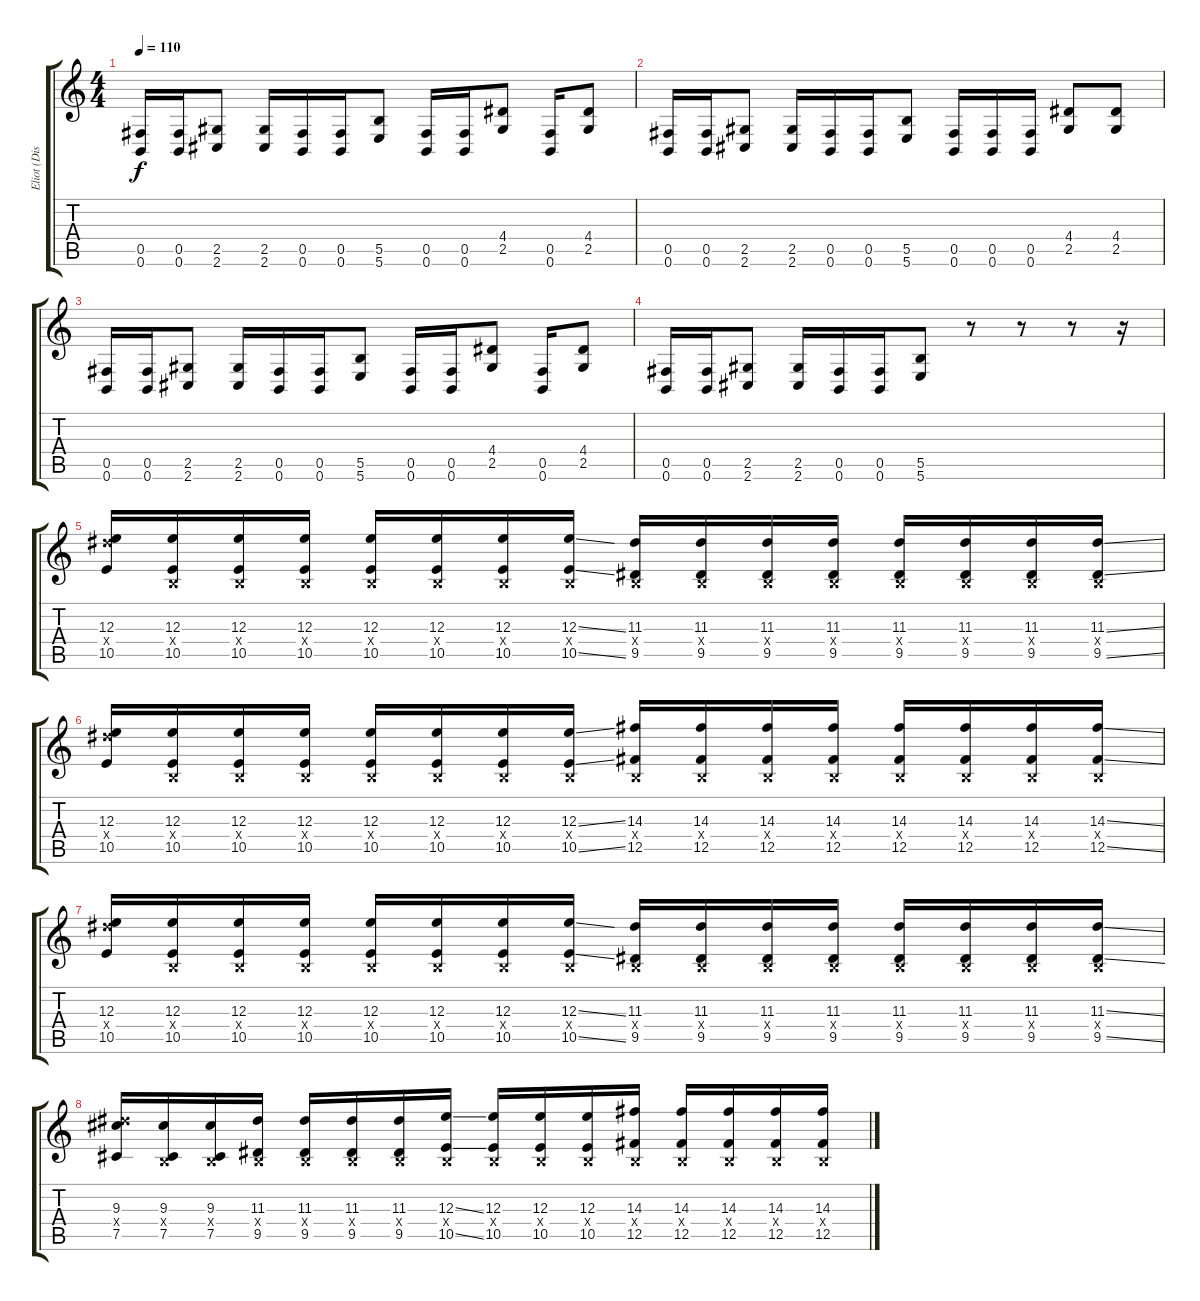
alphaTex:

\track ("Eliot (Distorção)" "Eliot (Dis") {instrument distortionguitar}
\staff {score tabs}
\tuning (Db4 Ab3 E3 B2 Gb2 B1) {hide}
\ts (4 4)
\tempo 110
\clef g2
\ks c
(0.5 0.6).16{dy f} (0.5 0.6).16 (2.5 2.6).8 (2.5 2.6).16 (0.5 0.6).16 (0.5 0.6).16 (5.5 5.6).8 (0.5 0.6).16 (0.5 0.6).16 (4.4 2.5).8 (0.5 0.6).16 (4.4 2.5).8 |
(0.5 0.6).16 (0.5 0.6).16 (2.5 2.6).8 (2.5 2.6).16 (0.5 0.6).16 (0.5 0.6).16 (5.5 5.6).8 (0.5 0.6).16 (0.5 0.6).16 (0.5 0.6).16 (4.4 2.5).8 (4.4 2.5).8 |
(0.5 0.6).16 (0.5 0.6).16 (2.5 2.6).8 (2.5 2.6).16 (0.5 0.6).16 (0.5 0.6).16 (5.5 5.6).8 (0.5 0.6).16 (0.5 0.6).16 (4.4 2.5).8 (0.5 0.6).16 (4.4 2.5).8 |
(0.5 0.6).16 (0.5 0.6).16 (2.5 2.6).8 (2.5 2.6).16 (0.5 0.6).16 (0.5 0.6).16 (5.5 5.6).8 r.8 r.8 r.8 r.16 |
(12.3 16.4{x} 10.5).16 (12.3 0.4{x} 10.5).16 (12.3 0.4{x} 10.5).16 (12.3 0.4{x} 10.5).16 (12.3 0.4{x} 10.5).16 (12.3 0.4{x} 10.5).16 (12.3 0.4{x} 10.5).16 (12.3{ss} 0.4{x} 10.5{ss}).16 (11.3 0.4{x} 9.5).16 (11.3 0.4{x} 9.5).16 (11.3 0.4{x} 9.5).16 (11.3 0.4{x} 9.5).16 (11.3 0.4{x} 9.5).16 (11.3 0.4{x} 9.5).16 (11.3 0.4{x} 9.5).16 (11.3{ss} 0.4{x} 9.5{ss}).16 |
(12.3 16.4{x} 10.5).16 (12.3 0.4{x} 10.5).16 (12.3 0.4{x} 10.5).16 (12.3 0.4{x} 10.5).16 (12.3 0.4{x} 10.5).16 (12.3 0.4{x} 10.5).16 (12.3 0.4{x} 10.5).16 (12.3{ss} 0.4{x} 10.5{ss}).16 (14.3 0.4{x} 12.5).16 (14.3 0.4{x} 12.5).16 (14.3 0.4{x} 12.5).16 (14.3 0.4{x} 12.5).16 (14.3 0.4{x} 12.5).16 (14.3 0.4{x} 12.5).16 (14.3 0.4{x} 12.5).16 (14.3{ss} 0.4{x} 12.5{ss}).16 |
(12.3 16.4{x} 10.5).16 (12.3 0.4{x} 10.5).16 (12.3 0.4{x} 10.5).16 (12.3 0.4{x} 10.5).16 (12.3 0.4{x} 10.5).16 (12.3 0.4{x} 10.5).16 (12.3 0.4{x} 10.5).16 (12.3{ss} 0.4{x} 10.5{ss}).16 (11.3 0.4{x} 9.5).16 (11.3 0.4{x} 9.5).16 (11.3 0.4{x} 9.5).16 (11.3 0.4{x} 9.5).16 (11.3 0.4{x} 9.5).16 (11.3 0.4{x} 9.5).16 (11.3 0.4{x} 9.5).16 (11.3{ss} 0.4{x} 9.5{ss}).16 |
(9.3 16.4{x} 7.5).16 (9.3 0.4{x} 7.5).16 (9.3 0.4{x} 7.5).16 (11.3 0.4{x} 9.5).16 (11.3 0.4{x} 9.5).16 (11.3 0.4{x} 9.5).16 (11.3 0.4{x} 9.5).16 (12.3{ss} 0.4{x} 10.5{ss}).16 (12.3 0.4{x} 10.5).16 (12.3 0.4{x} 10.5).16 (12.3 0.4{x} 10.5).16 (14.3 0.4{x} 12.5).16 (14.3 0.4{x} 12.5).16 (14.3 0.4{x} 12.5).16 (14.3 0.4{x} 12.5).16 (14.3 0.4{x} 12.5).16
